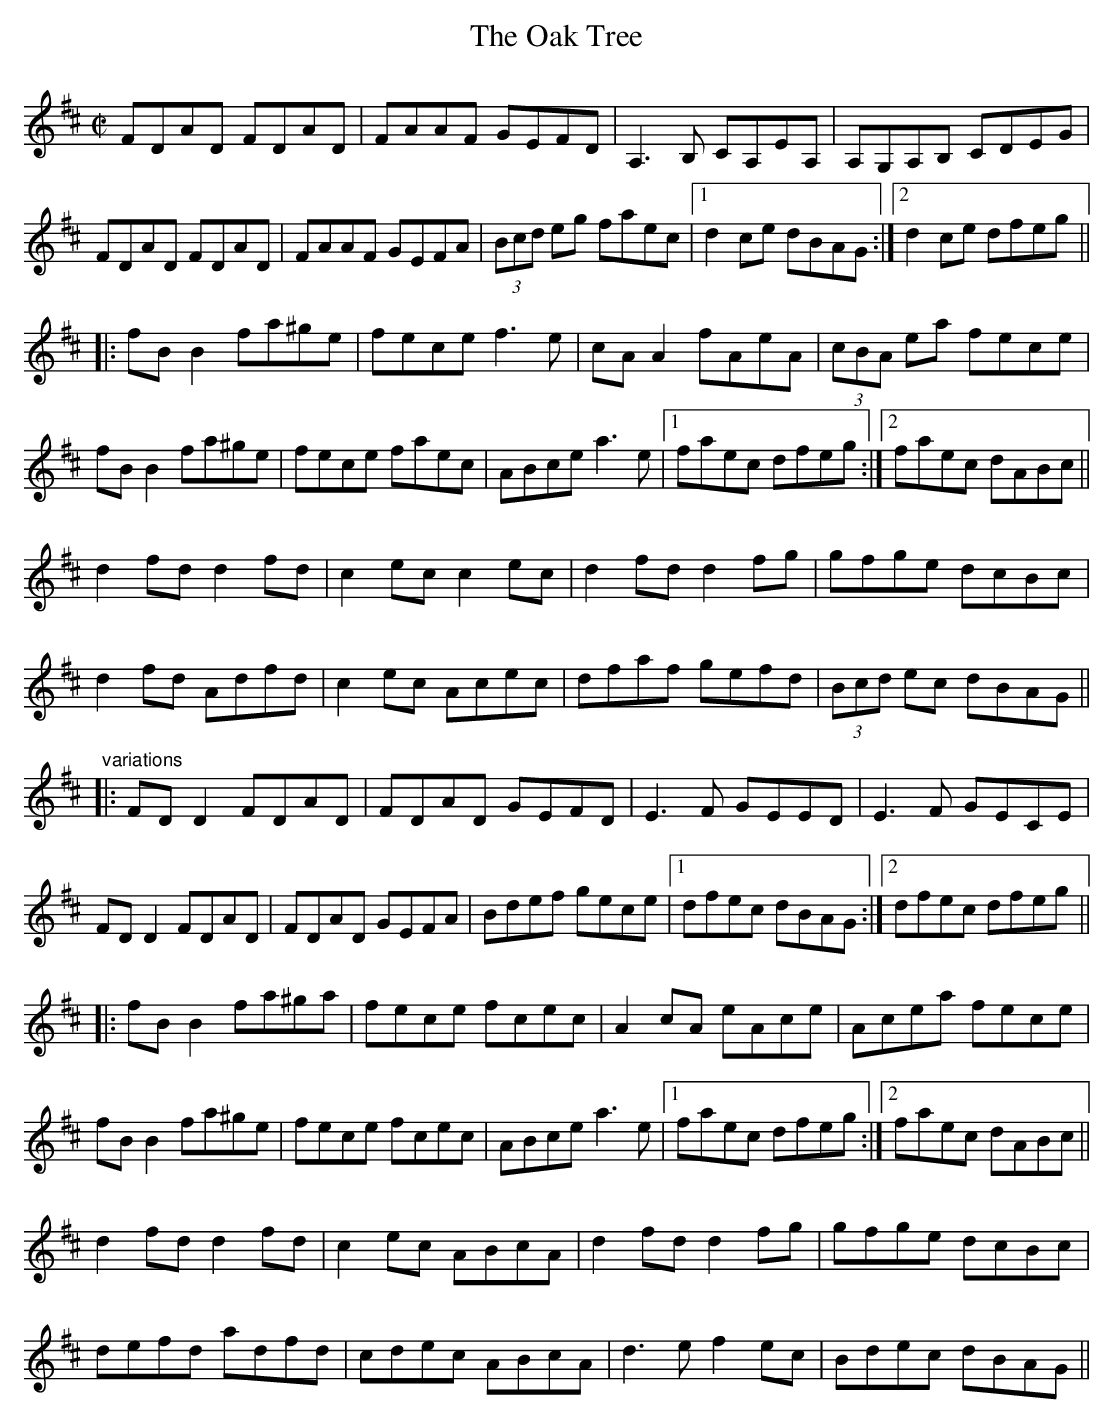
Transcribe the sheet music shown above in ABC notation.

X:1
T:Oak Tree, The
M:C|
K:D
FDAD FDAD|FAAF GEFD|A,3B, CA,EA,|A,G,A,B, CDEG|
FDAD FDAD|FAAF GEFA|(3Bcd eg faec|1 d2ce dBAG:|2 d2ce dfeg||
|:fBB2 fa^ge|fece f3e|cAA2 fAeA|(3cBA ea fece|
fBB2 fa^ge|fece faec|ABce a3e|1 faec dfeg:|2 faec dABc||
d2fd d2fd|c2ec c2ec|d2fd d2fg|gfge dcBc|
d2fd Adfd|c2ec Acec|dfaf gefd|(3Bcd ec dBAG||
"variations"
|:FDD2 FDAD|FDAD GEFD|E3F GEED|E3F GECE|
FDD2 FDAD|FDAD GEFA|Bdef gece|1 dfec dBAG:|2 dfec dfeg||
|:fBB2 fa^ga|fece fcec|A2cA eAce|Acea fece|
fBB2 fa^ge|fece fcec|ABce a3e|1 faec dfeg:|2 faec dABc||
d2fd d2fd|c2ec ABcA|d2fd d2fg|gfge dcBc|
defd adfd|cdec ABcA|d3e f2ec|Bdec dBAG||
